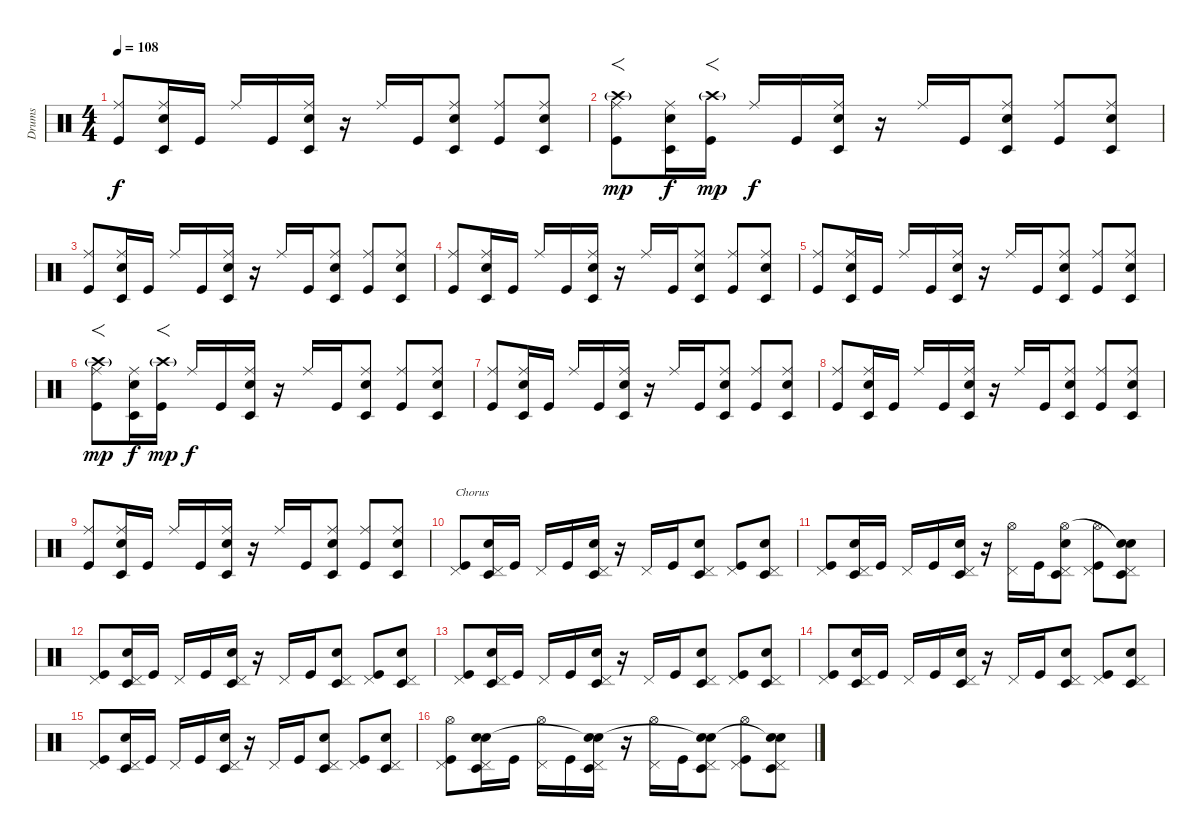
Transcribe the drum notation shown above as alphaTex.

\track ("Drums" "Drums") {instrument percussion}
\staff {score}
\articulation defaults
\ts (4 4)
\tempo 108
\clef neutral
\ks c
("Ride (middle)" "Kick (hit)").8{dy f} ("Ride (middle)" "Electric Snare (hit)" "Timbale low (hit)").16 "Kick (hit)".16 "Ride (middle)".16 "Kick (hit)".16 ("Ride (middle)" "Timbale low (hit)" "Electric Snare (hit)").16 r.16 "Ride (middle)".16 "Kick (hit)".16 ("Ride (middle)" "Electric Snare (hit)" "Timbale low (hit)").8 ("Ride (middle)" "Kick (hit)").8 ("Ride (middle)" "Electric Snare (hit)" "Timbale low (hit)").8 |
("Ride (middle)" "Crash high (hit)"{g} "Kick (hit)").8{f dy mp} ("Ride (middle)" "Electric Snare (hit)" "Timbale low (hit)").16{dy f} ("Crash high (hit)"{g} "Kick (hit)").16{f dy mp} "Ride (middle)".16{dy f} "Kick (hit)".16 ("Ride (middle)" "Timbale low (hit)" "Electric Snare (hit)").16 r.16 "Ride (middle)".16 "Kick (hit)".16 ("Ride (middle)" "Electric Snare (hit)" "Timbale low (hit)").8 ("Ride (middle)" "Kick (hit)").8 ("Ride (middle)" "Electric Snare (hit)" "Timbale low (hit)").8 |
("Ride (middle)" "Kick (hit)").8 ("Ride (middle)" "Electric Snare (hit)" "Timbale low (hit)").16 "Kick (hit)".16 "Ride (middle)".16 "Kick (hit)".16 ("Ride (middle)" "Timbale low (hit)" "Electric Snare (hit)").16 r.16 "Ride (middle)".16 "Kick (hit)".16 ("Ride (middle)" "Electric Snare (hit)" "Timbale low (hit)").8 ("Ride (middle)" "Kick (hit)").8 ("Ride (middle)" "Electric Snare (hit)" "Timbale low (hit)").8 |
("Ride (middle)" "Kick (hit)").8 ("Ride (middle)" "Electric Snare (hit)" "Timbale low (hit)").16 "Kick (hit)".16 "Ride (middle)".16 "Kick (hit)".16 ("Ride (middle)" "Timbale low (hit)" "Electric Snare (hit)").16 r.16 "Ride (middle)".16 "Kick (hit)".16 ("Ride (middle)" "Electric Snare (hit)" "Timbale low (hit)").8 ("Ride (middle)" "Kick (hit)").8 ("Ride (middle)" "Electric Snare (hit)" "Timbale low (hit)").8 |
("Ride (middle)" "Kick (hit)").8 ("Ride (middle)" "Electric Snare (hit)" "Timbale low (hit)").16 "Kick (hit)".16 "Ride (middle)".16 "Kick (hit)".16 ("Ride (middle)" "Timbale low (hit)" "Electric Snare (hit)").16 r.16 "Ride (middle)".16 "Kick (hit)".16 ("Ride (middle)" "Electric Snare (hit)" "Timbale low (hit)").8 ("Ride (middle)" "Kick (hit)").8 ("Ride (middle)" "Electric Snare (hit)" "Timbale low (hit)").8 |
("Ride (middle)" "Crash high (hit)"{g} "Kick (hit)").8{f dy mp} ("Ride (middle)" "Electric Snare (hit)" "Timbale low (hit)").16{dy f} ("Crash high (hit)"{g} "Kick (hit)").16{f dy mp} "Ride (middle)".16{dy f} "Kick (hit)".16 ("Ride (middle)" "Timbale low (hit)" "Electric Snare (hit)").16 r.16 "Ride (middle)".16 "Kick (hit)".16 ("Ride (middle)" "Electric Snare (hit)" "Timbale low (hit)").8 ("Ride (middle)" "Kick (hit)").8 ("Ride (middle)" "Electric Snare (hit)" "Timbale low (hit)").8 |
("Ride (middle)" "Kick (hit)").8 ("Ride (middle)" "Electric Snare (hit)" "Timbale low (hit)").16 "Kick (hit)".16 "Ride (middle)".16 "Kick (hit)".16 ("Ride (middle)" "Timbale low (hit)" "Electric Snare (hit)").16 r.16 "Ride (middle)".16 "Kick (hit)".16 ("Ride (middle)" "Electric Snare (hit)" "Timbale low (hit)").8 ("Ride (middle)" "Kick (hit)").8 ("Ride (middle)" "Electric Snare (hit)" "Timbale low (hit)").8 |
("Ride (middle)" "Kick (hit)").8 ("Ride (middle)" "Electric Snare (hit)" "Timbale low (hit)").16 "Kick (hit)".16 "Ride (middle)".16 "Kick (hit)".16 ("Ride (middle)" "Timbale low (hit)" "Electric Snare (hit)").16 r.16 "Ride (middle)".16 "Kick (hit)".16 ("Ride (middle)" "Electric Snare (hit)" "Timbale low (hit)").8 ("Ride (middle)" "Kick (hit)").8 ("Ride (middle)" "Electric Snare (hit)" "Timbale low (hit)").8 |
("Ride (middle)" "Kick (hit)").8 ("Ride (middle)" "Electric Snare (hit)" "Timbale low (hit)").16 "Kick (hit)".16 "Ride (middle)".16 "Kick (hit)".16 ("Ride (middle)" "Timbale low (hit)" "Electric Snare (hit)").16 r.16 "Ride (middle)".16 "Kick (hit)".16 ("Ride (middle)" "Electric Snare (hit)" "Timbale low (hit)").8 ("Ride (middle)" "Kick (hit)").8 ("Ride (middle)" "Electric Snare (hit)" "Timbale low (hit)").8 |
("Pedal Hi-Hat (hit)" "Kick (hit)").8{txt "Chorus"} ("Pedal Hi-Hat (hit)" "Electric Snare (hit)" "Timbale low (hit)").16 "Kick (hit)".16 "Pedal Hi-Hat (hit)".16 "Kick (hit)".16 ("Pedal Hi-Hat (hit)" "Timbale low (hit)" "Electric Snare (hit)").16 r.16 "Pedal Hi-Hat (hit)".16 "Kick (hit)".16 ("Pedal Hi-Hat (hit)" "Electric Snare (hit)" "Timbale low (hit)").8 ("Pedal Hi-Hat (hit)" "Kick (hit)").8 ("Pedal Hi-Hat (hit)" "Electric Snare (hit)" "Timbale low (hit)").8 |
("Pedal Hi-Hat (hit)" "Kick (hit)").8 ("Pedal Hi-Hat (hit)" "Electric Snare (hit)" "Timbale low (hit)").16 "Kick (hit)".16 "Pedal Hi-Hat (hit)".16 "Kick (hit)".16 ("Pedal Hi-Hat (hit)" "Timbale low (hit)" "Electric Snare (hit)").16 r.16 ("Pedal Hi-Hat (hit)" "Hi-Hat (open)").16 "Kick (hit)".16 ("Pedal Hi-Hat (hit)" "Electric Snare (hit)" "Timbale low (hit)" "Hi-Hat (open)").8 ("Pedal Hi-Hat (hit)" "Hi-Hat (open)" "Kick (hit)").8 ("Pedal Hi-Hat (hit)" "Electric Snare (hit)" "Timbale low (hit)" "Snare (hit)"{t}).8 |
("Pedal Hi-Hat (hit)" "Kick (hit)").8 ("Pedal Hi-Hat (hit)" "Electric Snare (hit)" "Timbale low (hit)").16 "Kick (hit)".16 "Pedal Hi-Hat (hit)".16 "Kick (hit)".16 ("Pedal Hi-Hat (hit)" "Timbale low (hit)" "Electric Snare (hit)").16 r.16 "Pedal Hi-Hat (hit)".16 "Kick (hit)".16 ("Pedal Hi-Hat (hit)" "Electric Snare (hit)" "Timbale low (hit)").8 ("Pedal Hi-Hat (hit)" "Kick (hit)").8 ("Pedal Hi-Hat (hit)" "Electric Snare (hit)" "Timbale low (hit)").8 |
("Pedal Hi-Hat (hit)" "Kick (hit)").8 ("Pedal Hi-Hat (hit)" "Electric Snare (hit)" "Timbale low (hit)").16 "Kick (hit)".16 "Pedal Hi-Hat (hit)".16 "Kick (hit)".16 ("Pedal Hi-Hat (hit)" "Timbale low (hit)" "Electric Snare (hit)").16 r.16 "Pedal Hi-Hat (hit)".16 "Kick (hit)".16 ("Pedal Hi-Hat (hit)" "Electric Snare (hit)" "Timbale low (hit)").8 ("Pedal Hi-Hat (hit)" "Kick (hit)").8 ("Pedal Hi-Hat (hit)" "Electric Snare (hit)" "Timbale low (hit)").8 |
("Pedal Hi-Hat (hit)" "Kick (hit)").8 ("Pedal Hi-Hat (hit)" "Electric Snare (hit)" "Timbale low (hit)").16 "Kick (hit)".16 "Pedal Hi-Hat (hit)".16 "Kick (hit)".16 ("Pedal Hi-Hat (hit)" "Timbale low (hit)" "Electric Snare (hit)").16 r.16 "Pedal Hi-Hat (hit)".16 "Kick (hit)".16 ("Pedal Hi-Hat (hit)" "Electric Snare (hit)" "Timbale low (hit)").8 ("Pedal Hi-Hat (hit)" "Kick (hit)").8 ("Pedal Hi-Hat (hit)" "Electric Snare (hit)" "Timbale low (hit)").8 |
("Pedal Hi-Hat (hit)" "Kick (hit)").8 ("Pedal Hi-Hat (hit)" "Electric Snare (hit)" "Timbale low (hit)").16 "Kick (hit)".16 "Pedal Hi-Hat (hit)".16 "Kick (hit)".16 ("Pedal Hi-Hat (hit)" "Timbale low (hit)" "Electric Snare (hit)").16 r.16 "Pedal Hi-Hat (hit)".16 "Kick (hit)".16 ("Pedal Hi-Hat (hit)" "Electric Snare (hit)" "Timbale low (hit)").8 ("Pedal Hi-Hat (hit)" "Kick (hit)").8 ("Pedal Hi-Hat (hit)" "Electric Snare (hit)" "Timbale low (hit)").8 |
("Pedal Hi-Hat (hit)" "Hi-Hat (open)" "Kick (hit)").8 ("Pedal Hi-Hat (hit)" "Electric Snare (hit)" "Timbale low (hit)" "Snare (hit)").16 "Kick (hit)".16 ("Pedal Hi-Hat (hit)" "Hi-Hat (open)").16 "Kick (hit)".16 ("Pedal Hi-Hat (hit)" "Timbale low (hit)" "Electric Snare (hit)" "Snare (hit)"{t}).16 r.16 ("Pedal Hi-Hat (hit)" "Hi-Hat (open)").16 "Kick (hit)".16 ("Pedal Hi-Hat (hit)" "Electric Snare (hit)" "Timbale low (hit)" "Snare (hit)"{t}).8 ("Pedal Hi-Hat (hit)" "Hi-Hat (open)" "Kick (hit)").8 ("Pedal Hi-Hat (hit)" "Electric Snare (hit)" "Timbale low (hit)" "Snare (hit)"{t}).8
